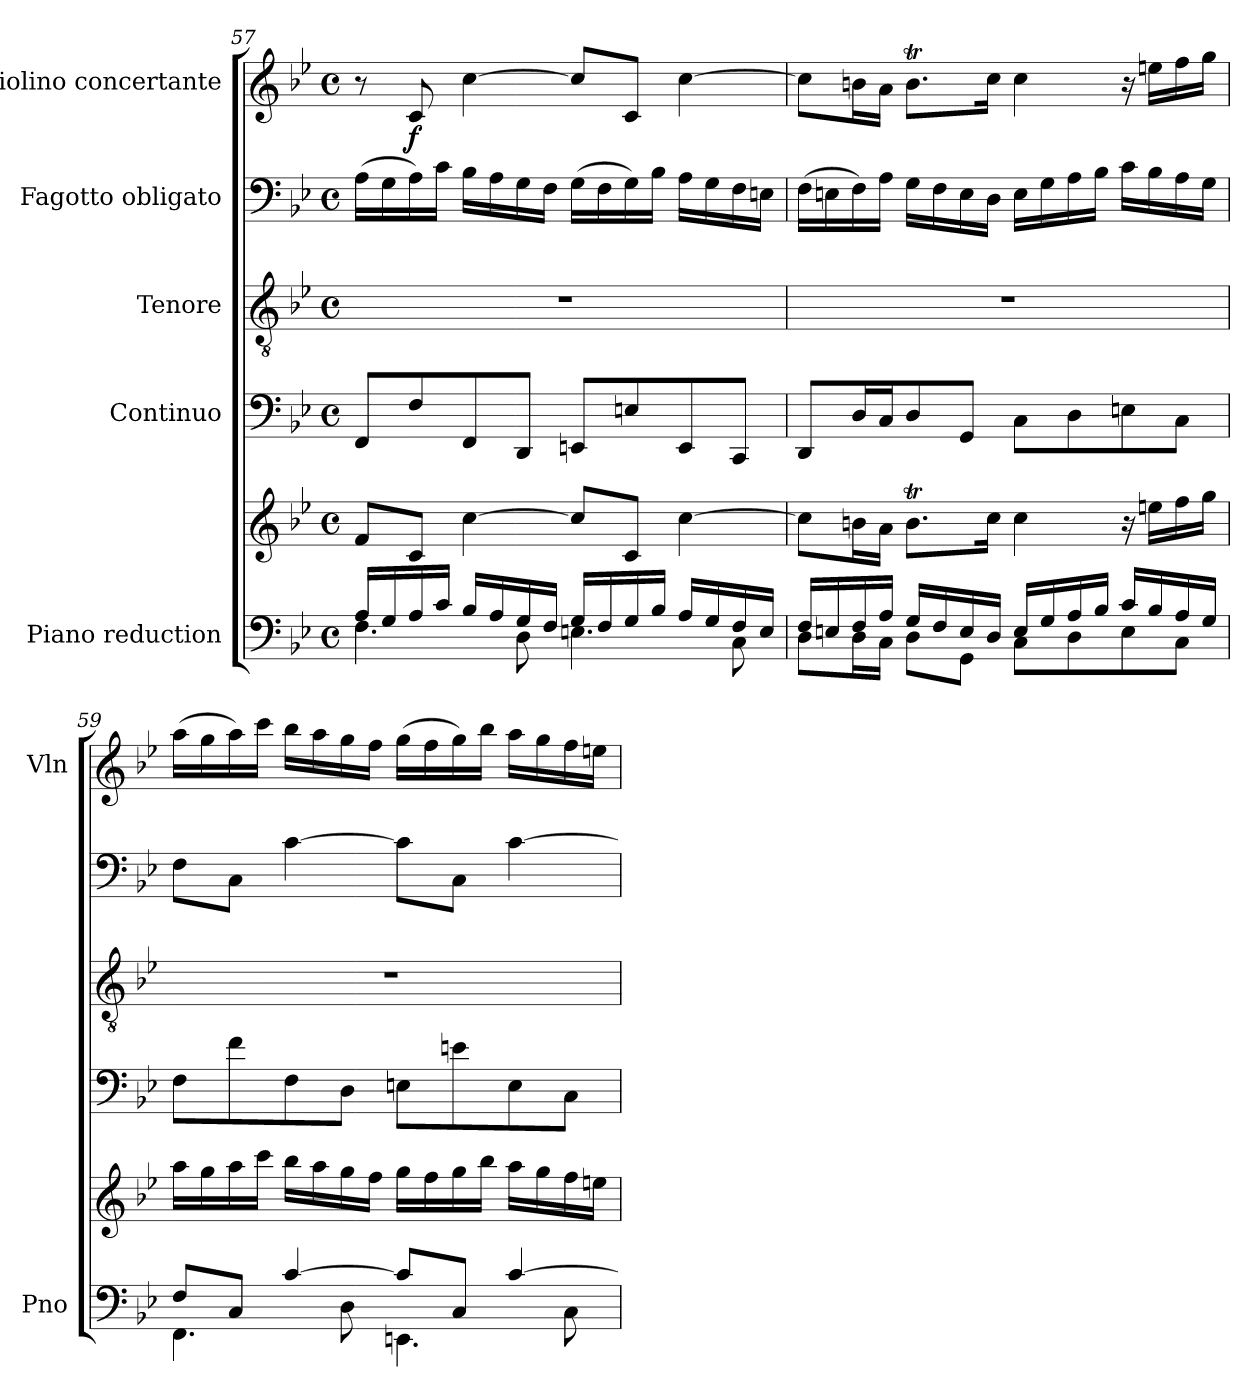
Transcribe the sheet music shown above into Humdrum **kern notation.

**kern	**kern	**kern	**kern	**kern	**kern	**dynam
*part5	*part5	*part4	*part3	*part2	*part1	*part1
*staff6	*staff5	*staff4	*staff3	*staff2	*staff1	*staff1
*I"Piano reduction	*	*I"Continuo	*I"Tenore	*I"Fagotto obligato	*I"Violino concertante	*
*I'Pno	*	*	*	*	*I'Vln	*
!!LO:LB:g=z
*clefF4	*clefG2	*clefF4	*clefGv2	*clefF4	*clefG2	*
*k[b-e-]	*k[b-e-]	*k[b-e-]	*k[b-e-]	*k[b-e-]	*k[b-e-]	*
*M4/4	*M4/4	*M4/4	*M4/4	*M4/4	*M4/4	*
*met(c)	*met(c)	*met(c)	*met(c)	*met(c)	*met(c)	*
=57	=57	=57	=57	=57	=57	=57
*^	*	*	*	*	*	*
16A/LL	4.F\	8f/L	8FF/L	1r	(>16A\LL	8r	.
16G/	.	.	.	.	16G\	.	.
!	!	!	!	!	!	!	!LO:DY:b
16A/	.	8c/J	8F/	.	16A\)	8c/	f
16c/JJ	.	.	.	.	16c\JJ	.	.
16B-/LL	.	[4cc\	8FF/	.	16B-\LL	[4cc\	.
16A/	.	.	.	.	16A\	.	.
16G/	8D\	.	8DD/J	.	16G\	.	.
16F/JJ	.	.	.	.	16F\JJ	.	.
16G/LL	4.En\	8cc/L]	8EEn/L	.	(>16G\LL	8cc/L]	.
16F/	.	.	.	.	16F\	.	.
16G/	.	8c/J	8En/	.	16G\)	8c/J	.
16B-/JJ	.	.	.	.	16B-\JJ	.	.
16A/LL	.	[4cc\	8EE/	.	16A\LL	[4cc\	.
16G/	.	.	.	.	16G\	.	.
16F/	8C\	.	8CC/J	.	16F\	.	.
16E/JJ	.	.	.	.	16En\JJ	.	.
=58	=58	=58	=58	=58	=58	=58	=58
16F/LL	8D\L	8cc\L]	8DD/L	1r	(>16F\LL	8cc\L]	.
16En/	.	.	.	.	16En\	.	.
16F/	16D\L	16bn\L	16D/L	.	16F\)	16bn\L	.
16A/JJ	16C\JJ	16a\JJ	16C/J	.	16A\JJ	16a\JJ	.
16G/LL	8D\L	8.bt\L	8D/	.	16G\LL	8.bt\L	.
16F/	.	.	.	.	16F\	.	.
16E/	8GG\J	.	8GG/J	.	16E\	.	.
16D/JJ	.	16cc\Jk	.	.	16D\JJ	16cc\Jk	.
16E/LL	8C\L	4cc\	8C\L	.	16E\LL	4cc\	.
16G/	.	.	.	.	16G\	.	.
16A/	8D\	.	8D\	.	16A\	.	.
16B-/JJ	.	.	.	.	16B-\JJ	.	.
16c/LL	8E\	16r	8En\	.	16c\LL	16r	.
16B-/	.	16een\LL	.	.	16B-\	16een\LL	.
16A/	8C\J	16ff\	8C\J	.	16A\	16ff\	.
16G/JJ	.	16gg\JJ	.	.	16G\JJ	16gg\JJ	.
=59	=59	=59	=59	=59	=59	=59	=59
8F/L	4.FF\	16aa\LL	8F\L	1r	8F\L	(>16aa\LL	.
.	.	16gg\	.	.	.	16gg\	.
8C/J	.	16aa\	8f\	.	8C\J	16aa\)	.
.	.	16ccc\JJ	.	.	.	16ccc\JJ	.
[4c/	.	16bb-\LL	8F\	.	[4c\	16bb-\LL	.
.	.	16aa\	.	.	.	16aa\	.
.	8D\	16gg\	8D\J	.	.	16gg\	.
.	.	16ff\JJ	.	.	.	16ff\JJ	.
8c/L]	4.EEn\	16gg\LL	8En\L	.	8c\L]	(>16gg\LL	.
.	.	16ff\	.	.	.	16ff\	.
8C/J	.	16gg\	8en\	.	8C\J	16gg\)	.
.	.	16bb-\JJ	.	.	.	16bb-\JJ	.
[4c/	.	16aa\LL	8E\	.	[4c\	16aa\LL	.
.	.	16gg\	.	.	.	16gg\	.
.	8C\	16ff\	8C\J	.	.	16ff\	.
.	.	16een\JJ	.	.	.	16een\JJ	.
*v	*v	*	*	*	*	*	*
=	=	=	=	=	=	=
*-	*-	*-	*-	*-	*-	*-
